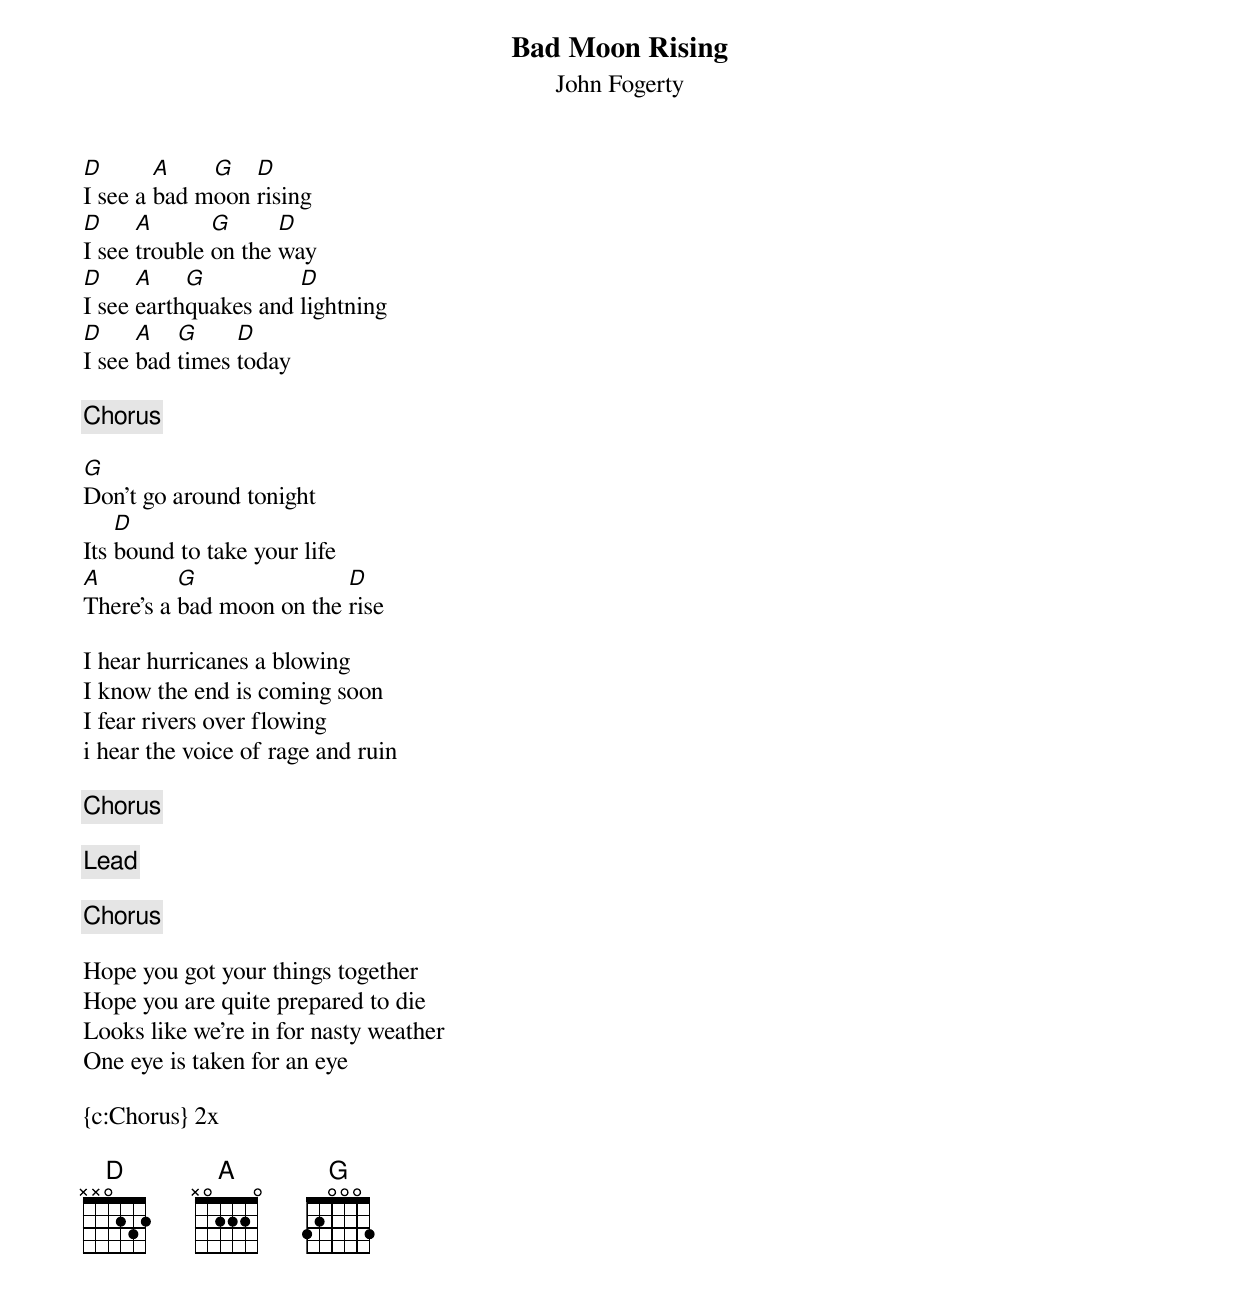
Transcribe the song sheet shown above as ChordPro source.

{title:Bad Moon Rising}
{subtitle:John Fogerty}
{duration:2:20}
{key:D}

[D]I see a [A]bad m[G]oon [D]rising
[D]I see [A]trouble [G]on the [D]way
[D]I see [A]earth[G]quakes and [D]lightning
[D]I see [A]bad [G]times [D]today

{c:Chorus}

[G]Don't go around tonight
Its [D]bound to take your life
[A]There's a [G]bad moon on the [D]rise

I hear hurricanes a blowing
I know the end is coming soon
I fear rivers over flowing
i hear the voice of rage and ruin

{c:Chorus}

{c:Lead}

{c:Chorus}

Hope you got your things together
Hope you are quite prepared to die
Looks like we're in for nasty weather
One eye is taken for an eye

{c:Chorus} 2x

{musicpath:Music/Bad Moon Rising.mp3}
